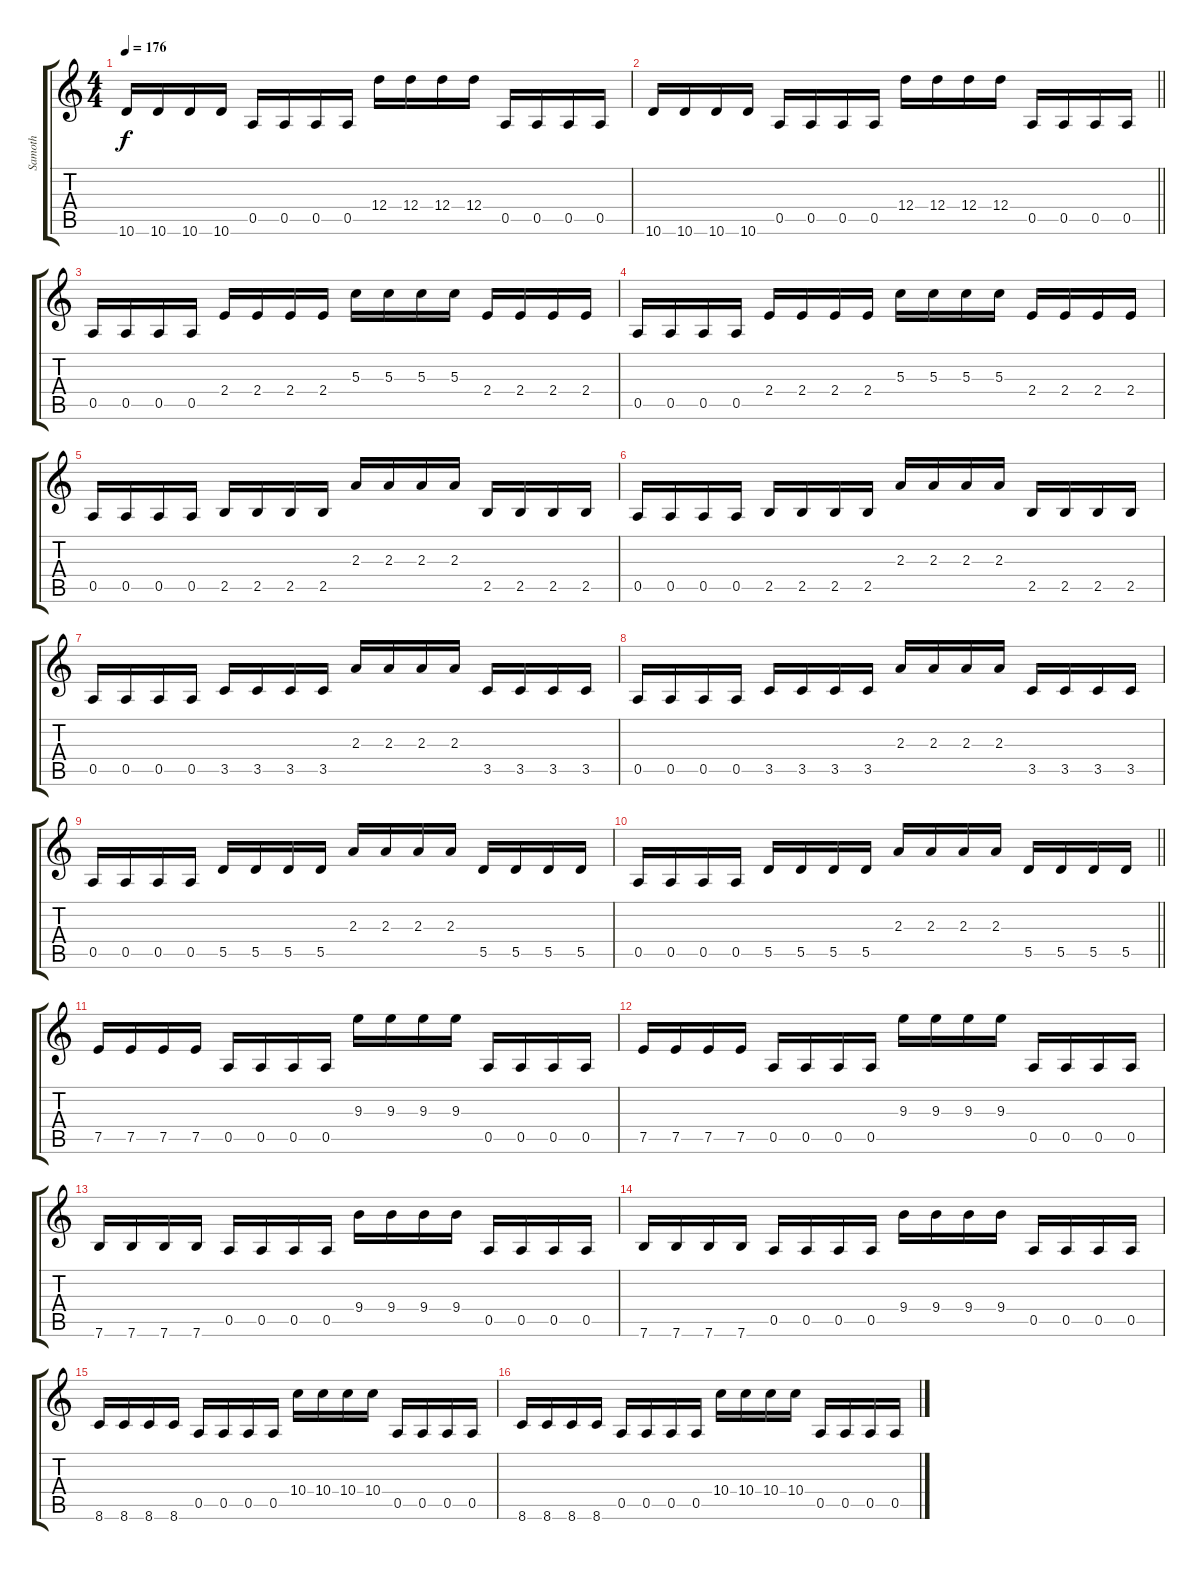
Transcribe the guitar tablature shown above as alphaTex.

\track ("Samoth" "Samoth") {instrument overdrivenguitar}
\staff {score tabs}
\tuning (E4 B3 G3 D3 A2 E2) {hide}
\ts (4 4)
\tempo 176
\clef g2
\ks c
10.6.16{dy f} 10.6.16 10.6.16 10.6.16 0.5.16 0.5.16 0.5.16 0.5.16 12.4.16 12.4.16 12.4.16 12.4.16 0.5.16 0.5.16 0.5.16 0.5.16 |
\barLineRight lightlight
10.6.16 10.6.16 10.6.16 10.6.16 0.5.16 0.5.16 0.5.16 0.5.16 12.4.16 12.4.16 12.4.16 12.4.16 0.5.16 0.5.16 0.5.16 0.5.16 |
\section ("" "")
0.5.16 0.5.16 0.5.16 0.5.16 2.4.16 2.4.16 2.4.16 2.4.16 5.3.16 5.3.16 5.3.16 5.3.16 2.4.16 2.4.16 2.4.16 2.4.16 |
0.5.16 0.5.16 0.5.16 0.5.16 2.4.16 2.4.16 2.4.16 2.4.16 5.3.16 5.3.16 5.3.16 5.3.16 2.4.16 2.4.16 2.4.16 2.4.16 |
0.5.16 0.5.16 0.5.16 0.5.16 2.5.16 2.5.16 2.5.16 2.5.16 2.3.16 2.3.16 2.3.16 2.3.16 2.5.16 2.5.16 2.5.16 2.5.16 |
0.5.16 0.5.16 0.5.16 0.5.16 2.5.16 2.5.16 2.5.16 2.5.16 2.3.16 2.3.16 2.3.16 2.3.16 2.5.16 2.5.16 2.5.16 2.5.16 |
0.5.16 0.5.16 0.5.16 0.5.16 3.5.16 3.5.16 3.5.16 3.5.16 2.3.16 2.3.16 2.3.16 2.3.16 3.5.16 3.5.16 3.5.16 3.5.16 |
0.5.16 0.5.16 0.5.16 0.5.16 3.5.16 3.5.16 3.5.16 3.5.16 2.3.16 2.3.16 2.3.16 2.3.16 3.5.16 3.5.16 3.5.16 3.5.16 |
0.5.16 0.5.16 0.5.16 0.5.16 5.5.16 5.5.16 5.5.16 5.5.16 2.3.16 2.3.16 2.3.16 2.3.16 5.5.16 5.5.16 5.5.16 5.5.16 |
\barLineRight lightlight
0.5.16 0.5.16 0.5.16 0.5.16 5.5.16 5.5.16 5.5.16 5.5.16 2.3.16 2.3.16 2.3.16 2.3.16 5.5.16 5.5.16 5.5.16 5.5.16 |
\section ("" "")
7.5.16 7.5.16 7.5.16 7.5.16 0.5.16 0.5.16 0.5.16 0.5.16 9.3.16 9.3.16 9.3.16 9.3.16 0.5.16 0.5.16 0.5.16 0.5.16 |
7.5.16 7.5.16 7.5.16 7.5.16 0.5.16 0.5.16 0.5.16 0.5.16 9.3.16 9.3.16 9.3.16 9.3.16 0.5.16 0.5.16 0.5.16 0.5.16 |
7.6.16 7.6.16 7.6.16 7.6.16 0.5.16 0.5.16 0.5.16 0.5.16 9.4.16 9.4.16 9.4.16 9.4.16 0.5.16 0.5.16 0.5.16 0.5.16 |
7.6.16 7.6.16 7.6.16 7.6.16 0.5.16 0.5.16 0.5.16 0.5.16 9.4.16 9.4.16 9.4.16 9.4.16 0.5.16 0.5.16 0.5.16 0.5.16 |
8.6.16 8.6.16 8.6.16 8.6.16 0.5.16 0.5.16 0.5.16 0.5.16 10.4.16 10.4.16 10.4.16 10.4.16 0.5.16 0.5.16 0.5.16 0.5.16 |
8.6.16 8.6.16 8.6.16 8.6.16 0.5.16 0.5.16 0.5.16 0.5.16 10.4.16 10.4.16 10.4.16 10.4.16 0.5.16 0.5.16 0.5.16 0.5.16
